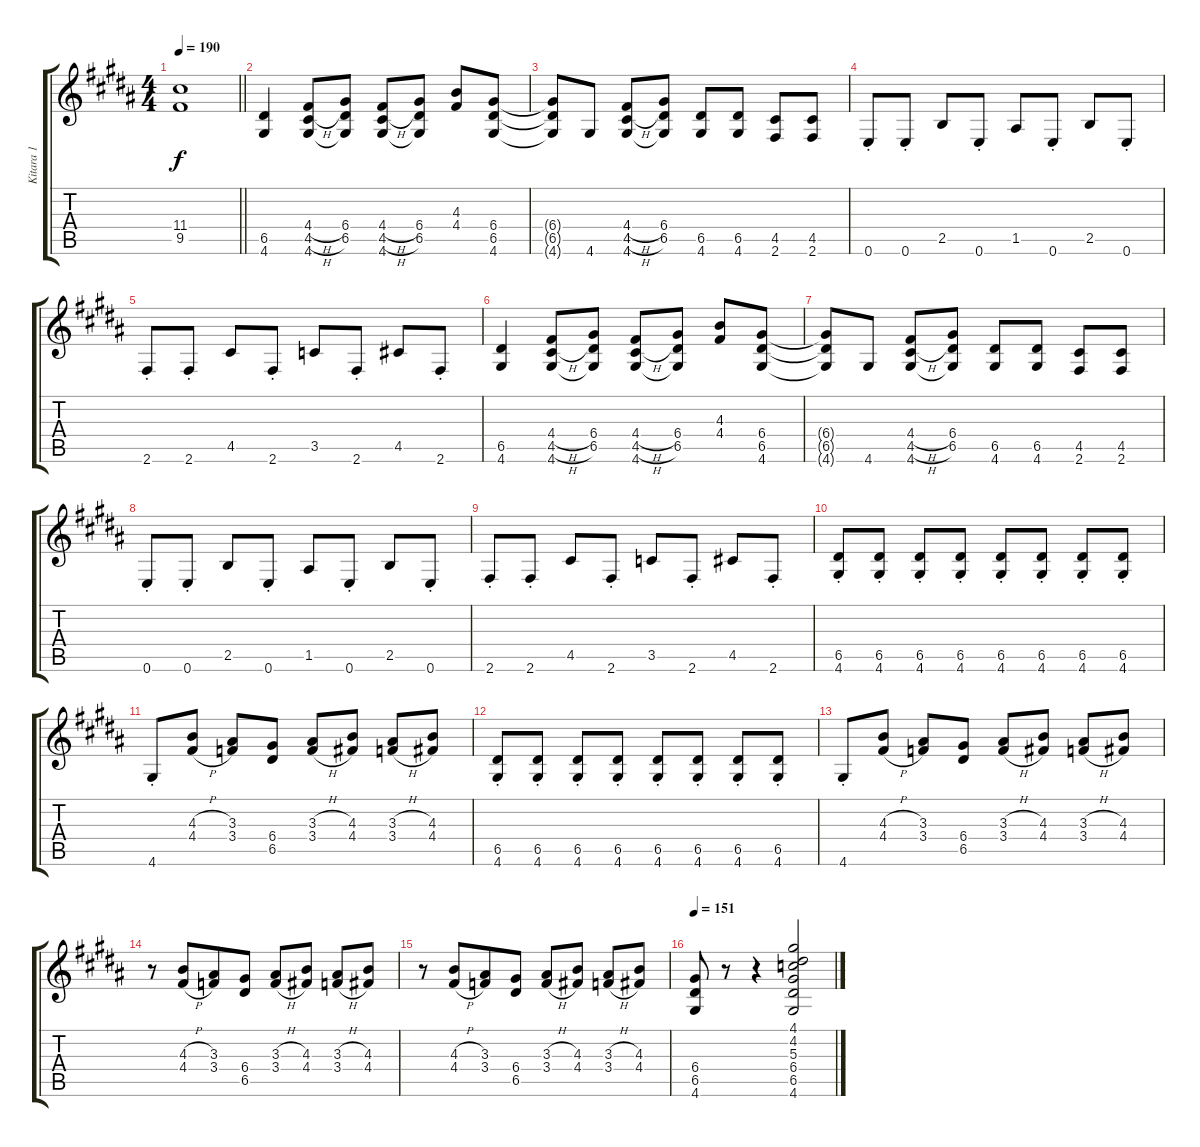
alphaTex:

\track ("Kitara 1" "Kitara 1") {instrument distortionguitar}
\staff {score tabs}
\tuning (E4 B3 G3 D3 A2 E2) {hide}
\ts (4 4)
\tempo 190
\clef g2
\barLineRight lightlight
\ks b
(11.4 9.5).1{dy f} |
(6.5 4.6).4 (4.4{h} 4.5{h} 4.6).8 (6.4 6.5 4.6{t}).8 (4.4{h} 4.5{h} 4.6).8 (6.4 6.5 4.6{t}).8 (4.3 4.4).8 (6.4 6.5 4.6).8 |
(6.4{t} 6.5{t} 4.6{t}).8 4.6.8 (4.4{h} 4.5{h} 4.6).8 (6.4 6.5 4.6{t}).8 (6.5 4.6).8 (6.5 4.6).8 (4.5 2.6).8 (4.5 2.6).8 |
0.6{st}.8 0.6{st}.8 2.5.8 0.6{st}.8 1.5.8 0.6{st}.8 2.5.8 0.6{st}.8 |
2.6{st}.8 2.6{st}.8 4.5.8 2.6{st}.8 3.5.8 2.6{st}.8 4.5.8 2.6{st}.8 |
(6.5 4.6).4 (4.4{h} 4.5{h} 4.6).8 (6.4 6.5 4.6{t}).8 (4.4{h} 4.5{h} 4.6).8 (6.4 6.5 4.6{t}).8 (4.3 4.4).8 (6.4 6.5 4.6).8 |
(6.4{t} 6.5{t} 4.6{t}).8 4.6.8 (4.4{h} 4.5{h} 4.6).8 (6.4 6.5 4.6{t}).8 (6.5 4.6).8 (6.5 4.6).8 (4.5 2.6).8 (4.5 2.6).8 |
0.6{st}.8 0.6{st}.8 2.5.8 0.6{st}.8 1.5.8 0.6{st}.8 2.5.8 0.6{st}.8 |
2.6{st}.8 2.6{st}.8 4.5.8 2.6{st}.8 3.5.8 2.6{st}.8 4.5.8 2.6{st}.8 |
(6.5{st} 4.6{st}).8 (6.5{st} 4.6{st}).8 (6.5{st} 4.6{st}).8 (6.5{st} 4.6{st}).8 (6.5{st} 4.6{st}).8 (6.5{st} 4.6{st}).8 (6.5{st} 4.6{st}).8 (6.5{st} 4.6{st}).8 |
4.6{st}.8 (4.3{h} 4.4{h}).8 (3.3 3.4).8 (6.4 6.5).8 (3.3{h} 3.4{h}).8 (4.3 4.4).8 (3.3{h} 3.4{h}).8 (4.3 4.4).8 |
(6.5{st} 4.6{st}).8 (6.5{st} 4.6{st}).8 (6.5{st} 4.6{st}).8 (6.5{st} 4.6{st}).8 (6.5{st} 4.6{st}).8 (6.5{st} 4.6{st}).8 (6.5{st} 4.6{st}).8 (6.5{st} 4.6{st}).8 |
4.6{st}.8 (4.3{h} 4.4{h}).8 (3.3 3.4).8 (6.4 6.5).8 (3.3{h} 3.4{h}).8 (4.3 4.4).8 (3.3{h} 3.4{h}).8 (4.3 4.4).8 |
r.8 (4.3{h} 4.4{h}).8{beam merge} (3.3 3.4).8 (6.4 6.5).8 (3.3{h} 3.4{h}).8 (4.3 4.4).8 (3.3{h} 3.4{h}).8 (4.3 4.4).8 |
r.8 (4.3{h} 4.4{h}).8{beam merge} (3.3 3.4).8 (6.4 6.5).8 (3.3{h} 3.4{h}).8 (4.3 4.4).8 (3.3{h} 3.4{h}).8 (4.3 4.4).8 |
\tempo 151
(6.4 6.5 4.6).8 r.8 r.4 (4.1 4.2 5.3 6.4 6.5 4.6).2
